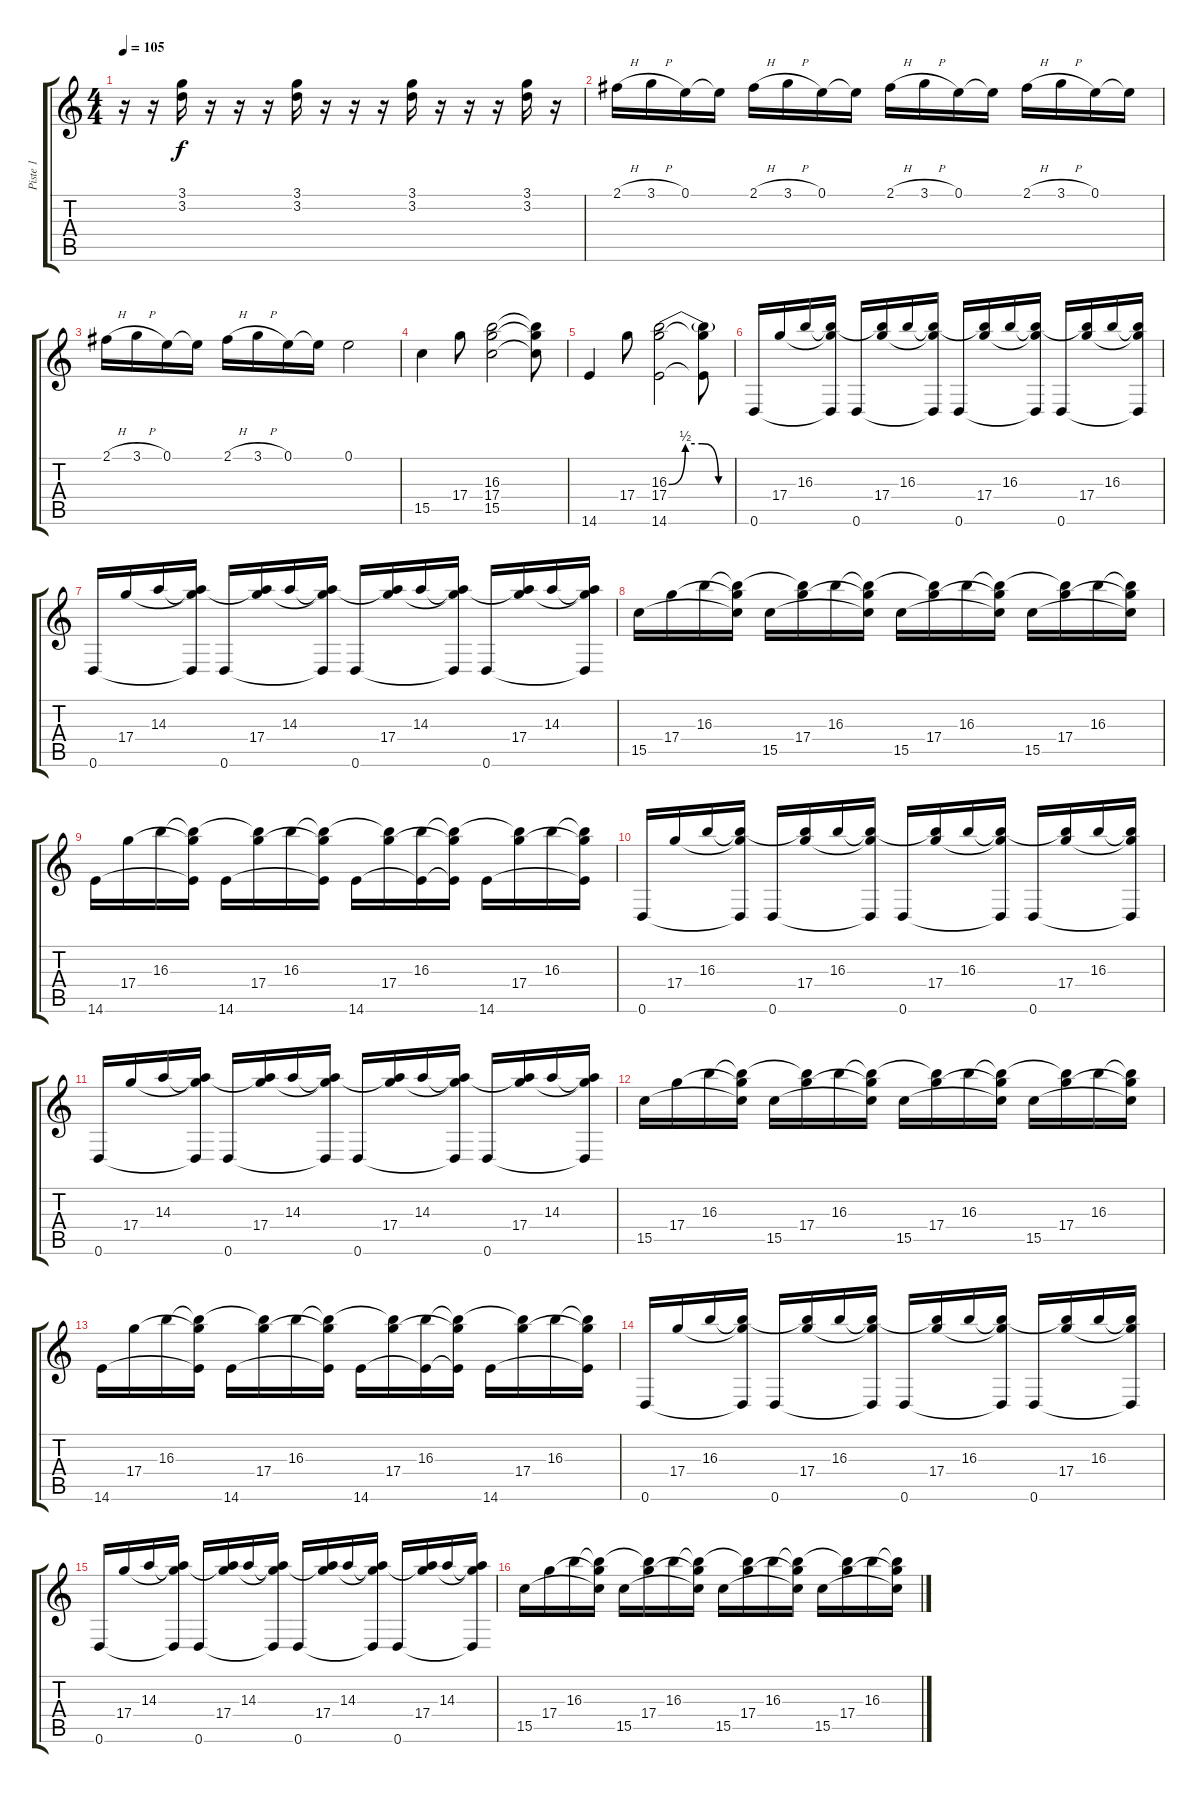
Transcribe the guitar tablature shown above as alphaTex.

\track ("Piste 1" "Piste 1") {instrument acousticguitarnylon}
\staff {score tabs}
\tuning (E4 B3 G3 D3 A2 D2) {hide}
\ts (4 4)
\tempo 105
\clef g2
\ks c
r.16{dy f} r.16 (3.1 3.2).16 r.16 r.16 r.16 (3.1 3.2).16 r.16 r.16 r.16 (3.1 3.2).16 r.16 r.16 r.16 (3.1 3.2).16 r.16 |
2.1{h}.16 3.1{h}.16 0.1.16 0.1{t}.16 2.1{h}.16 3.1{h}.16 0.1.16 0.1{t}.16 2.1{h}.16 3.1{h}.16 0.1.16 0.1{t}.16 2.1{h}.16 3.1{h}.16 0.1.16 0.1{t}.16 |
2.1{h}.16 3.1{h}.16 0.1.16 0.1{t}.16 2.1{h}.16 3.1{h}.16 0.1.16 0.1{t}.16 0.1.2 |
15.5.4{instrument acousticguitarnylon} 17.4.8 (16.3 17.4 15.5).2 (16.3{t} 17.4{t} 15.5{t}).8 |
14.6.4 17.4.8 (16.3{be (custom 0 0 15 2 30 2 45 0 60 0)} 17.4 14.6).2 (16.3{t} 17.4{t} 14.6{t}).8 |
0.6.16 17.4.16 16.3.16 (16.3{t} 17.4{t} 0.6{t}).16 0.6.16 (16.3{t} 17.4).16 16.3.16 (16.3{t} 17.4{t} 0.6{t}).16 0.6.16 (16.3{t} 17.4).16 16.3.16 (16.3{t} 17.4{t} 0.6{t}).16 0.6.16 (16.3{t} 17.4).16 16.3.16 (16.3{t} 17.4{t} 0.6{t}).16 |
0.6.16 17.4.16 14.3.16 (14.3{t} 17.4{t} 0.6{t}).16 0.6.16 (14.3{t} 17.4).16 14.3.16 (14.3{t} 17.4{t} 0.6{t}).16 0.6.16 (14.3{t} 17.4).16 14.3.16 (14.3{t} 17.4{t} 0.6{t}).16 0.6.16 (14.3{t} 17.4).16 14.3.16 (14.3{t} 17.4{t} 0.6{t}).16 |
15.5.16 17.4.16 16.3.16 (16.3{t} 17.4{t} 15.5{t}).16 15.5.16 (16.3{t} 17.4).16 16.3.16 (16.3{t} 17.4{t} 15.5{t}).16 15.5.16 (16.3{t} 17.4).16 16.3.16 (16.3{t} 17.4{t} 15.5{t}).16 15.5.16 (16.3{t} 17.4).16 16.3.16 (16.3{t} 17.4{t} 15.5{t}).16 |
14.6.16 17.4.16 16.3.16 (16.3{t} 17.4{t} 14.6{t}).16 14.6.16 (16.3{t} 17.4).16 16.3.16 (16.3{t} 17.4{t} 14.6{t}).16 14.6.16 (16.3{t} 17.4).16 (16.3 14.6{t}).16 (16.3{t} 17.4{t} 14.6{t}).16 14.6.16 (16.3{t} 17.4).16 16.3.16 (16.3{t} 17.4{t} 14.6{t}).16 |
0.6.16 17.4.16 16.3.16 (16.3{t} 17.4{t} 0.6{t}).16 0.6.16 (16.3{t} 17.4).16 16.3.16 (16.3{t} 17.4{t} 0.6{t}).16 0.6.16 (16.3{t} 17.4).16 16.3.16 (16.3{t} 17.4{t} 0.6{t}).16 0.6.16 (16.3{t} 17.4).16 16.3.16 (16.3{t} 17.4{t} 0.6{t}).16 |
0.6.16 17.4.16 14.3.16 (14.3{t} 17.4{t} 0.6{t}).16 0.6.16 (14.3{t} 17.4).16 14.3.16 (14.3{t} 17.4{t} 0.6{t}).16 0.6.16 (14.3{t} 17.4).16 14.3.16 (14.3{t} 17.4{t} 0.6{t}).16 0.6.16 (14.3{t} 17.4).16 14.3.16 (14.3{t} 17.4{t} 0.6{t}).16 |
15.5.16 17.4.16 16.3.16 (16.3{t} 17.4{t} 15.5{t}).16 15.5.16 (16.3{t} 17.4).16 16.3.16 (16.3{t} 17.4{t} 15.5{t}).16 15.5.16 (16.3{t} 17.4).16 16.3.16 (16.3{t} 17.4{t} 15.5{t}).16 15.5.16 (16.3{t} 17.4).16 16.3.16 (16.3{t} 17.4{t} 15.5{t}).16 |
14.6.16 17.4.16 16.3.16 (16.3{t} 17.4{t} 14.6{t}).16 14.6.16 (16.3{t} 17.4).16 16.3.16 (16.3{t} 17.4{t} 14.6{t}).16 14.6.16 (16.3{t} 17.4).16 (16.3 14.6{t}).16 (16.3{t} 17.4{t} 14.6{t}).16 14.6.16 (16.3{t} 17.4).16 16.3.16 (16.3{t} 17.4{t} 14.6{t}).16 |
0.6.16 17.4.16 16.3.16 (16.3{t} 17.4{t} 0.6{t}).16 0.6.16 (16.3{t} 17.4).16 16.3.16 (16.3{t} 17.4{t} 0.6{t}).16 0.6.16 (16.3{t} 17.4).16 16.3.16 (16.3{t} 17.4{t} 0.6{t}).16 0.6.16 (16.3{t} 17.4).16 16.3.16 (16.3{t} 17.4{t} 0.6{t}).16 |
0.6.16 17.4.16 14.3.16 (14.3{t} 17.4{t} 0.6{t}).16 0.6.16 (14.3{t} 17.4).16 14.3.16 (14.3{t} 17.4{t} 0.6{t}).16 0.6.16 (14.3{t} 17.4).16 14.3.16 (14.3{t} 17.4{t} 0.6{t}).16 0.6.16 (14.3{t} 17.4).16 14.3.16 (14.3{t} 17.4{t} 0.6{t}).16 |
15.5.16 17.4.16 16.3.16 (16.3{t} 17.4{t} 15.5{t}).16 15.5.16 (16.3{t} 17.4).16 16.3.16 (16.3{t} 17.4{t} 15.5{t}).16 15.5.16 (16.3{t} 17.4).16 16.3.16 (16.3{t} 17.4{t} 15.5{t}).16 15.5.16 (16.3{t} 17.4).16 16.3.16 (16.3{t} 17.4{t} 15.5{t}).16
